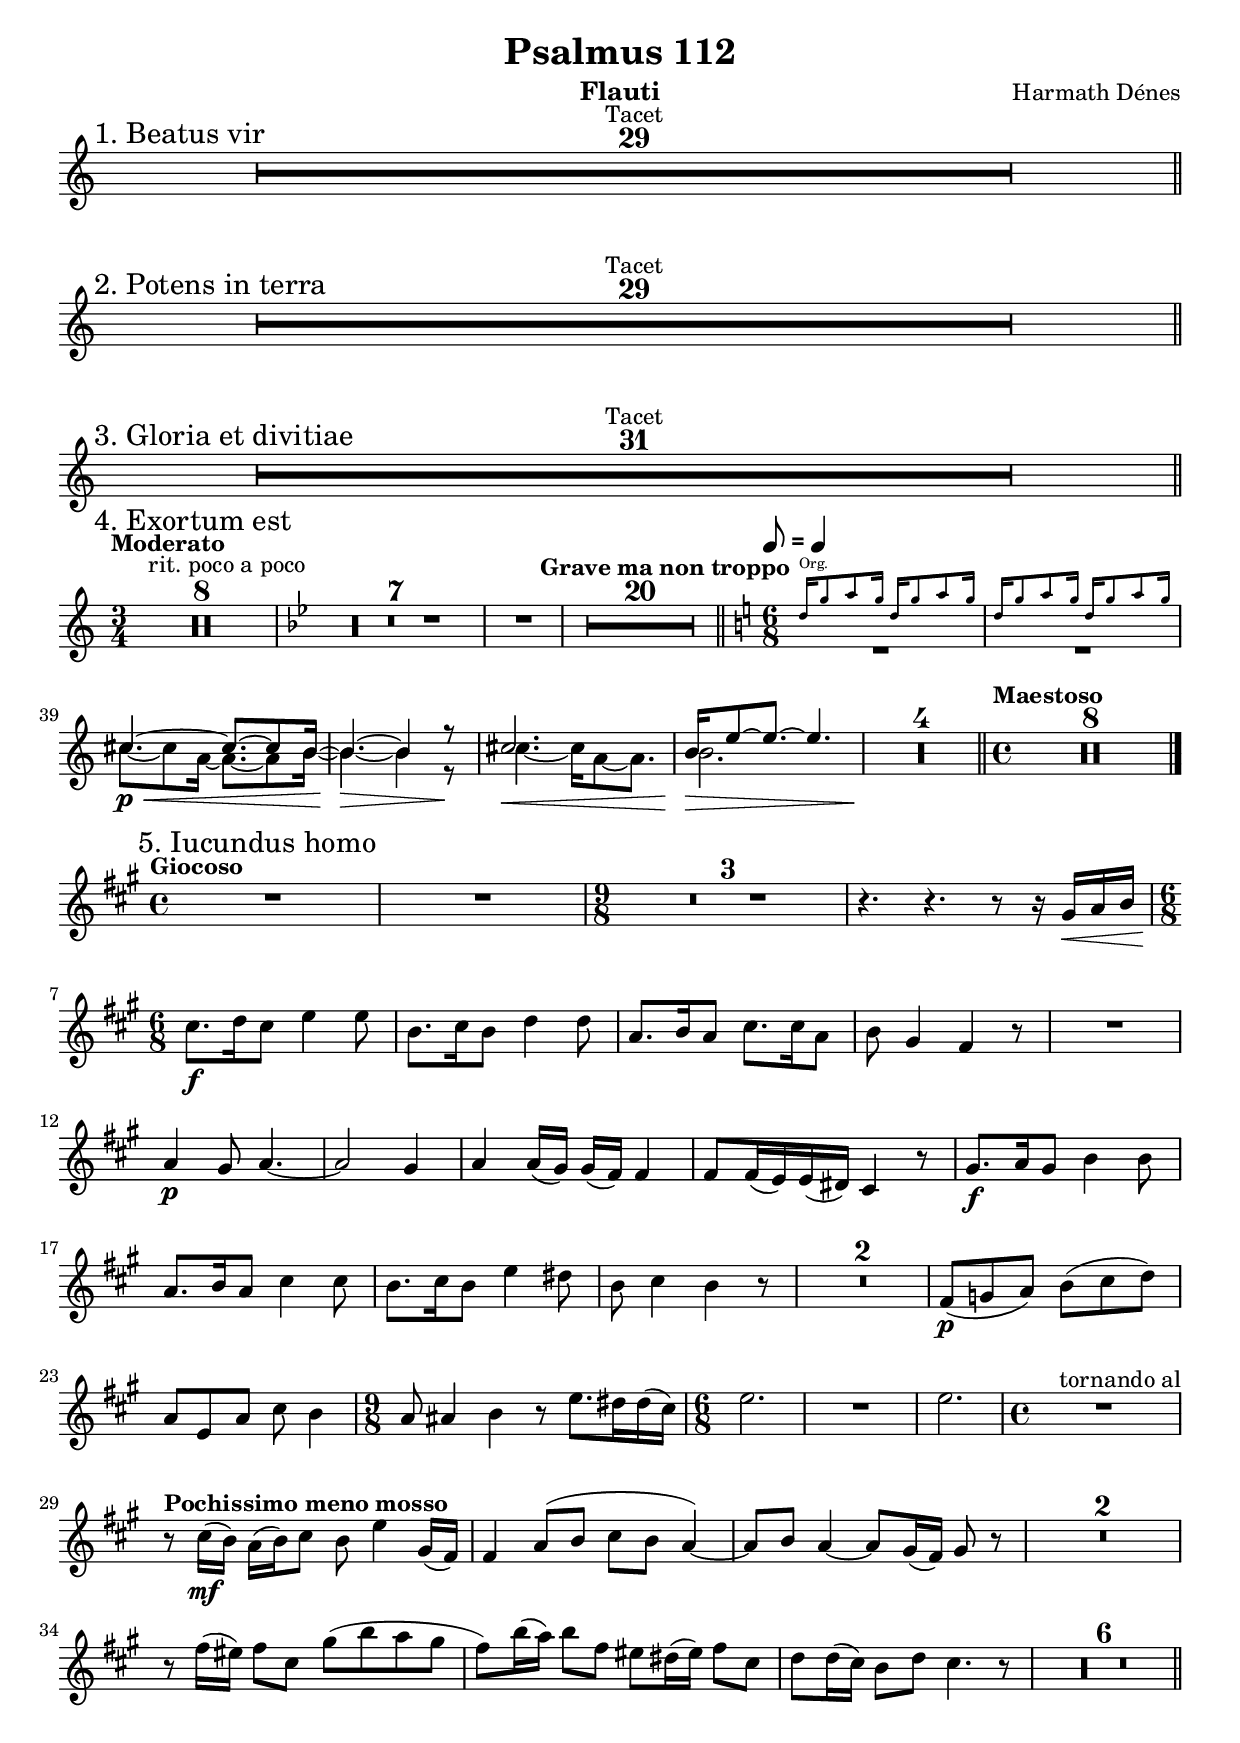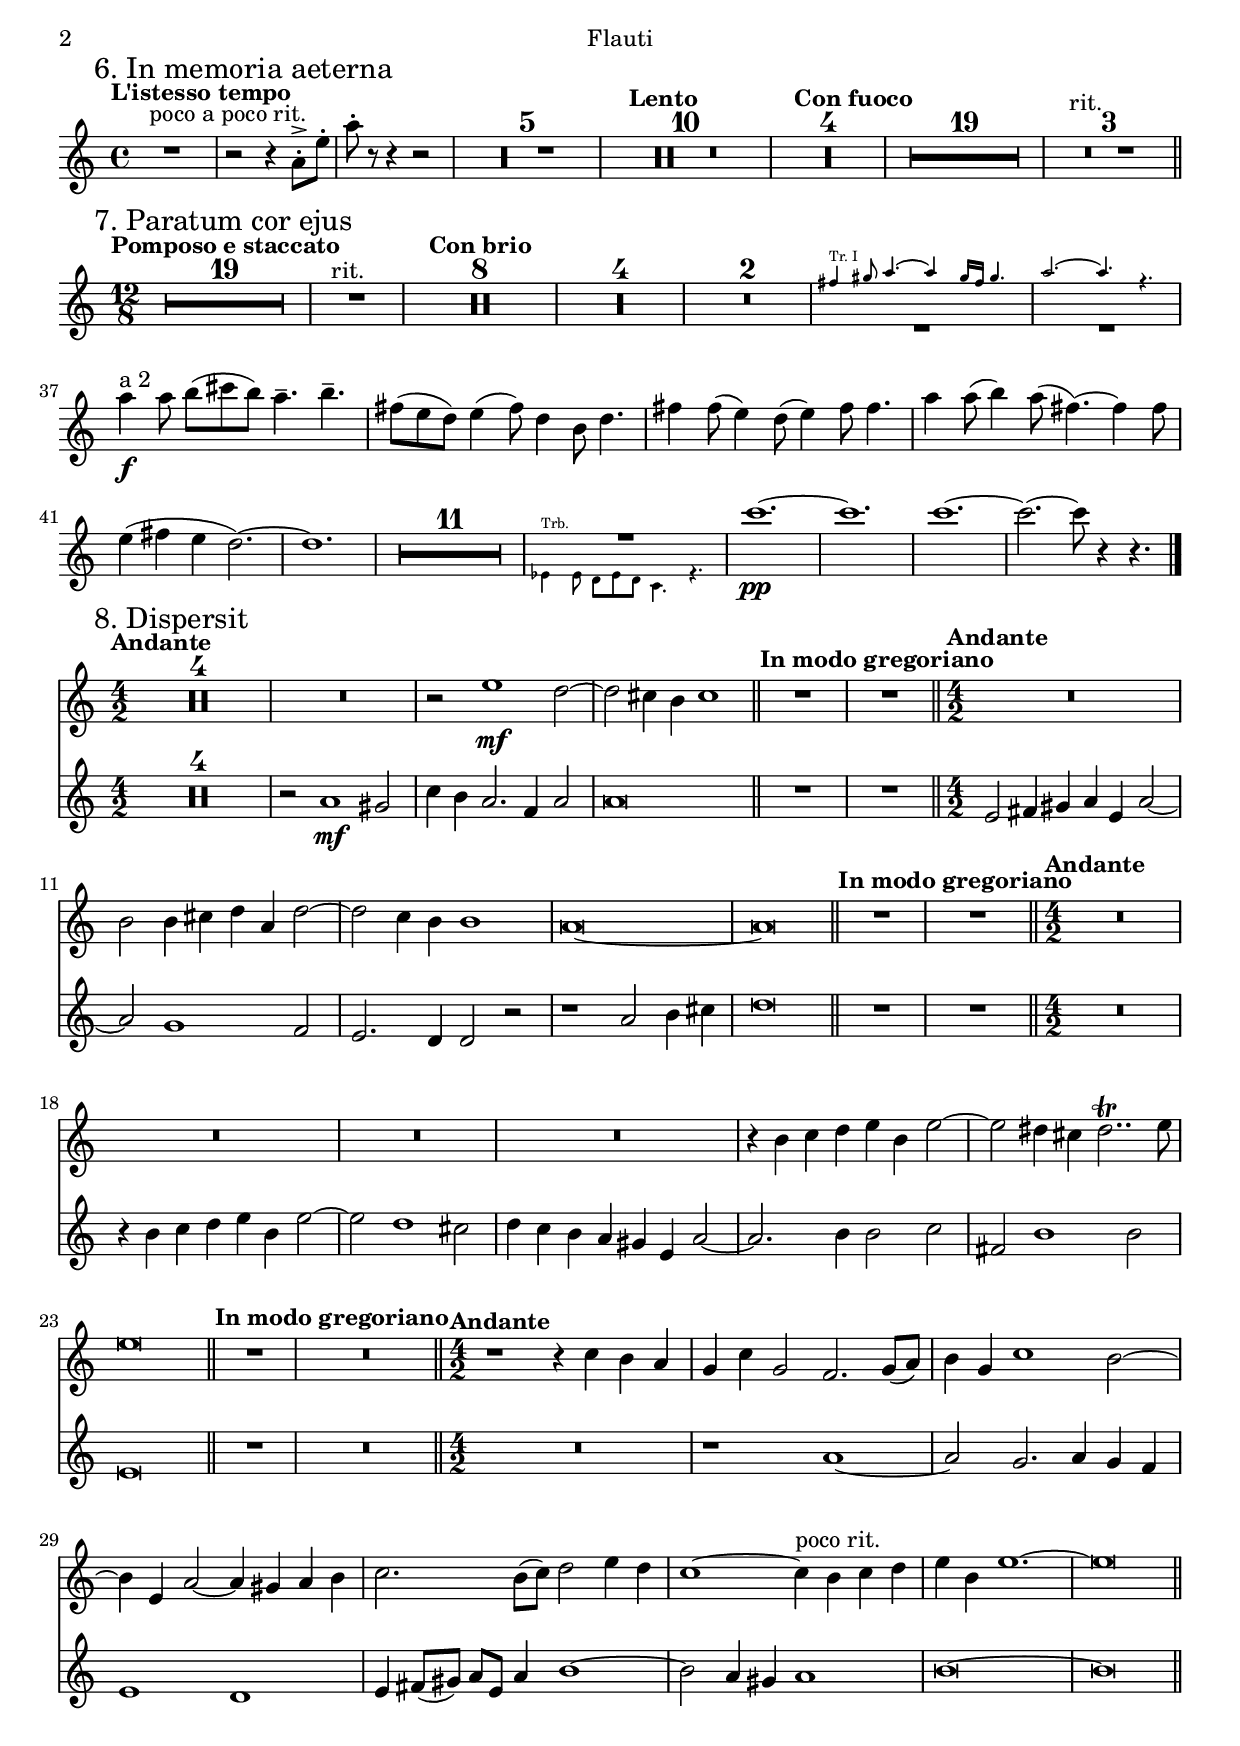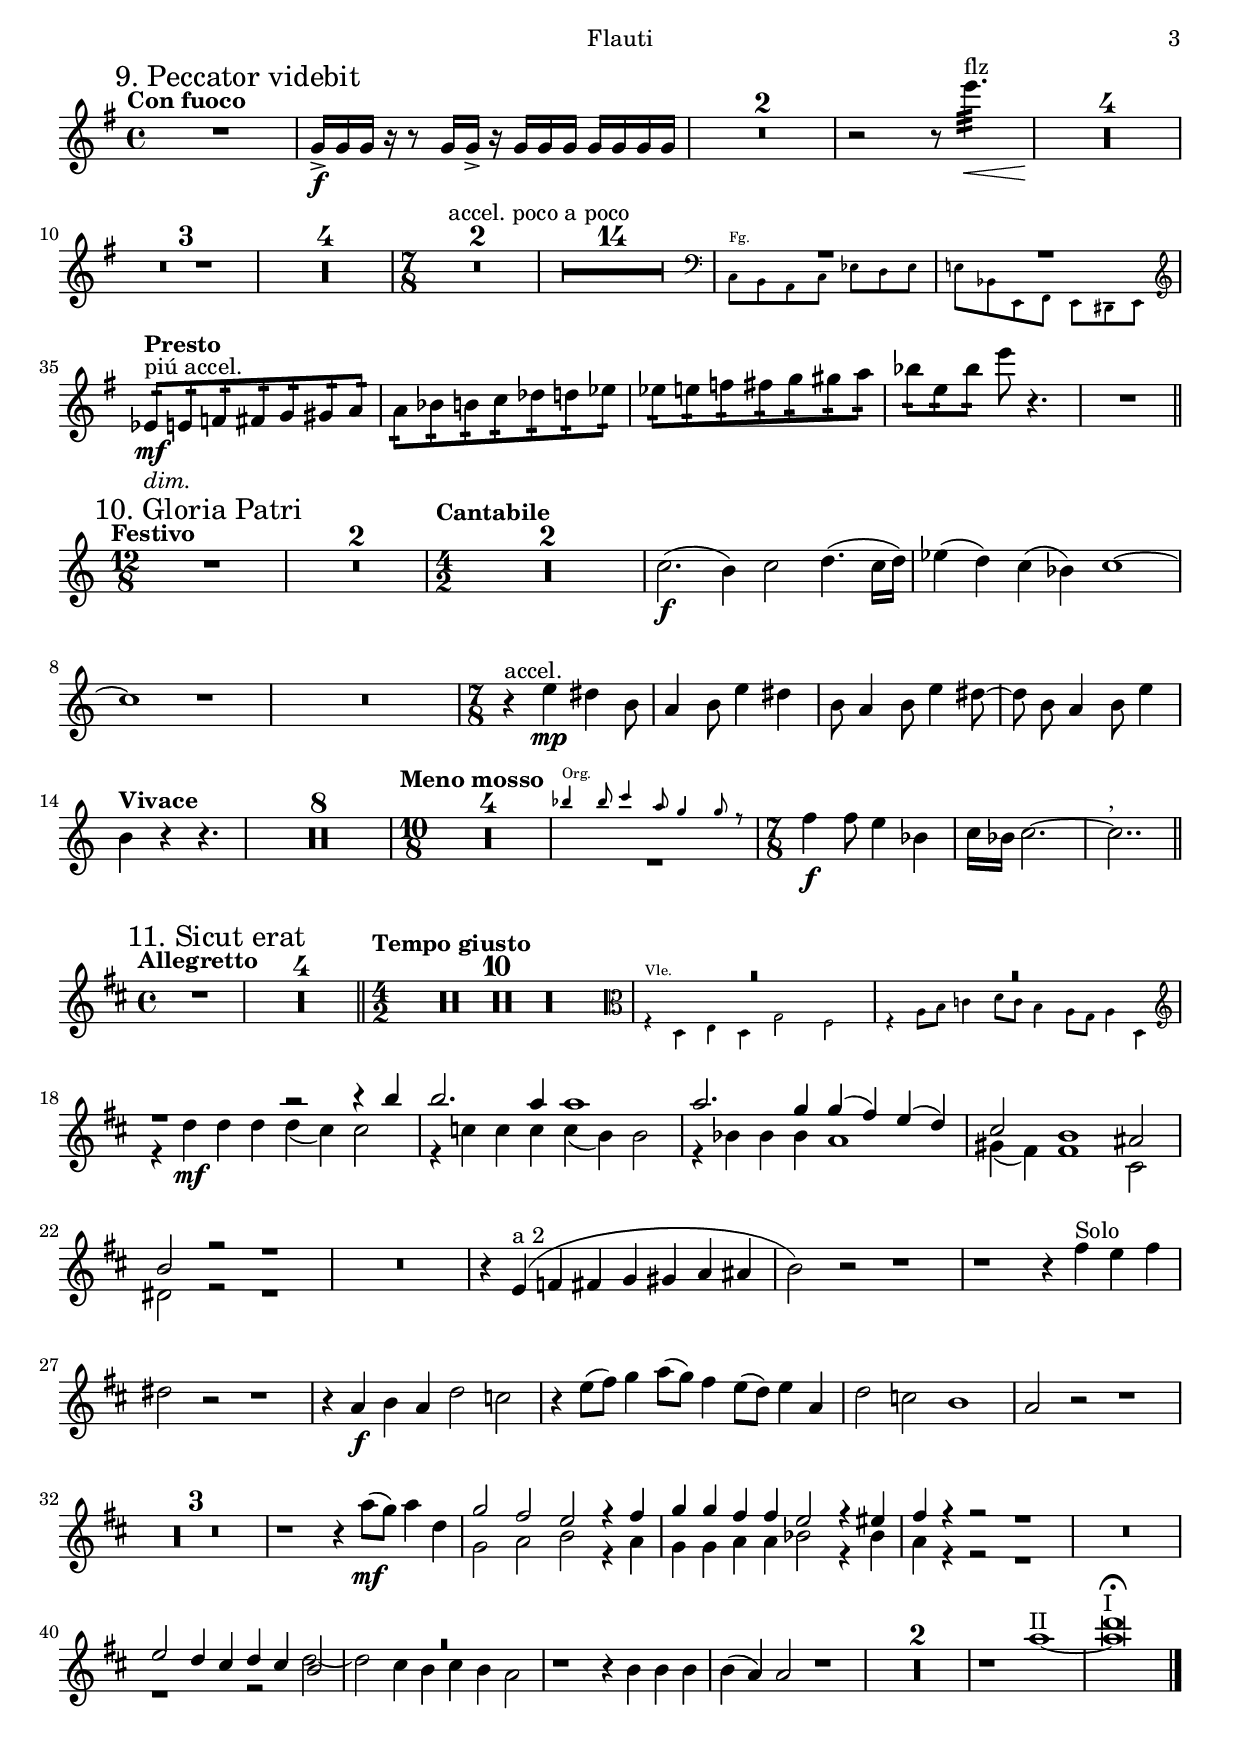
\include "Common.ily"

\header {
	instrument = "Flauti"
}

\score {
	\new Staff <<
		\AHeader
		\ATacet
	>>	
}
\score {
	\new Staff <<
		\BHeader
		\BTacet
	>>	
}
\score {
	\new Staff <<
		\CHeader
		\CTacet
	>>	
}
\score {
	\new Staff <<
		\removeWithTag #'score \DGlobal
		\new Voice \DFlautoI
		\new Voice \DFlautoII
	>>	
}
\score {
	\new Staff <<
		\removeWithTag #'score \EGlobal
		\EFlauto
	>>	
}
\score {
	\new Staff <<
		\removeWithTag #'score \FGlobal
		\FFlauto
	>>	
}
\score {
	\new Staff <<
		\removeWithTag #'score \GGlobal
		\GFlauti
	>>	
}
\score {<<
	\new Staff <<
		\removeWithTag #'score \HGlobal
		\HFlautoI
	>>
	\new Staff <<
		\HFlautoII
	>>
>>}
\score {
	\new Staff <<
		\removeWithTag #'score \IGlobal
		\IFlauto
	>>	
}
\score {
	\new Staff <<
		\removeWithTag #'score \JGlobal
		\JFlauti
	>>	
}
\score {
	\new Staff <<
		\removeWithTag #'score \KGlobal
		\KFlautoI
		\KFlautoII
	>>	
}